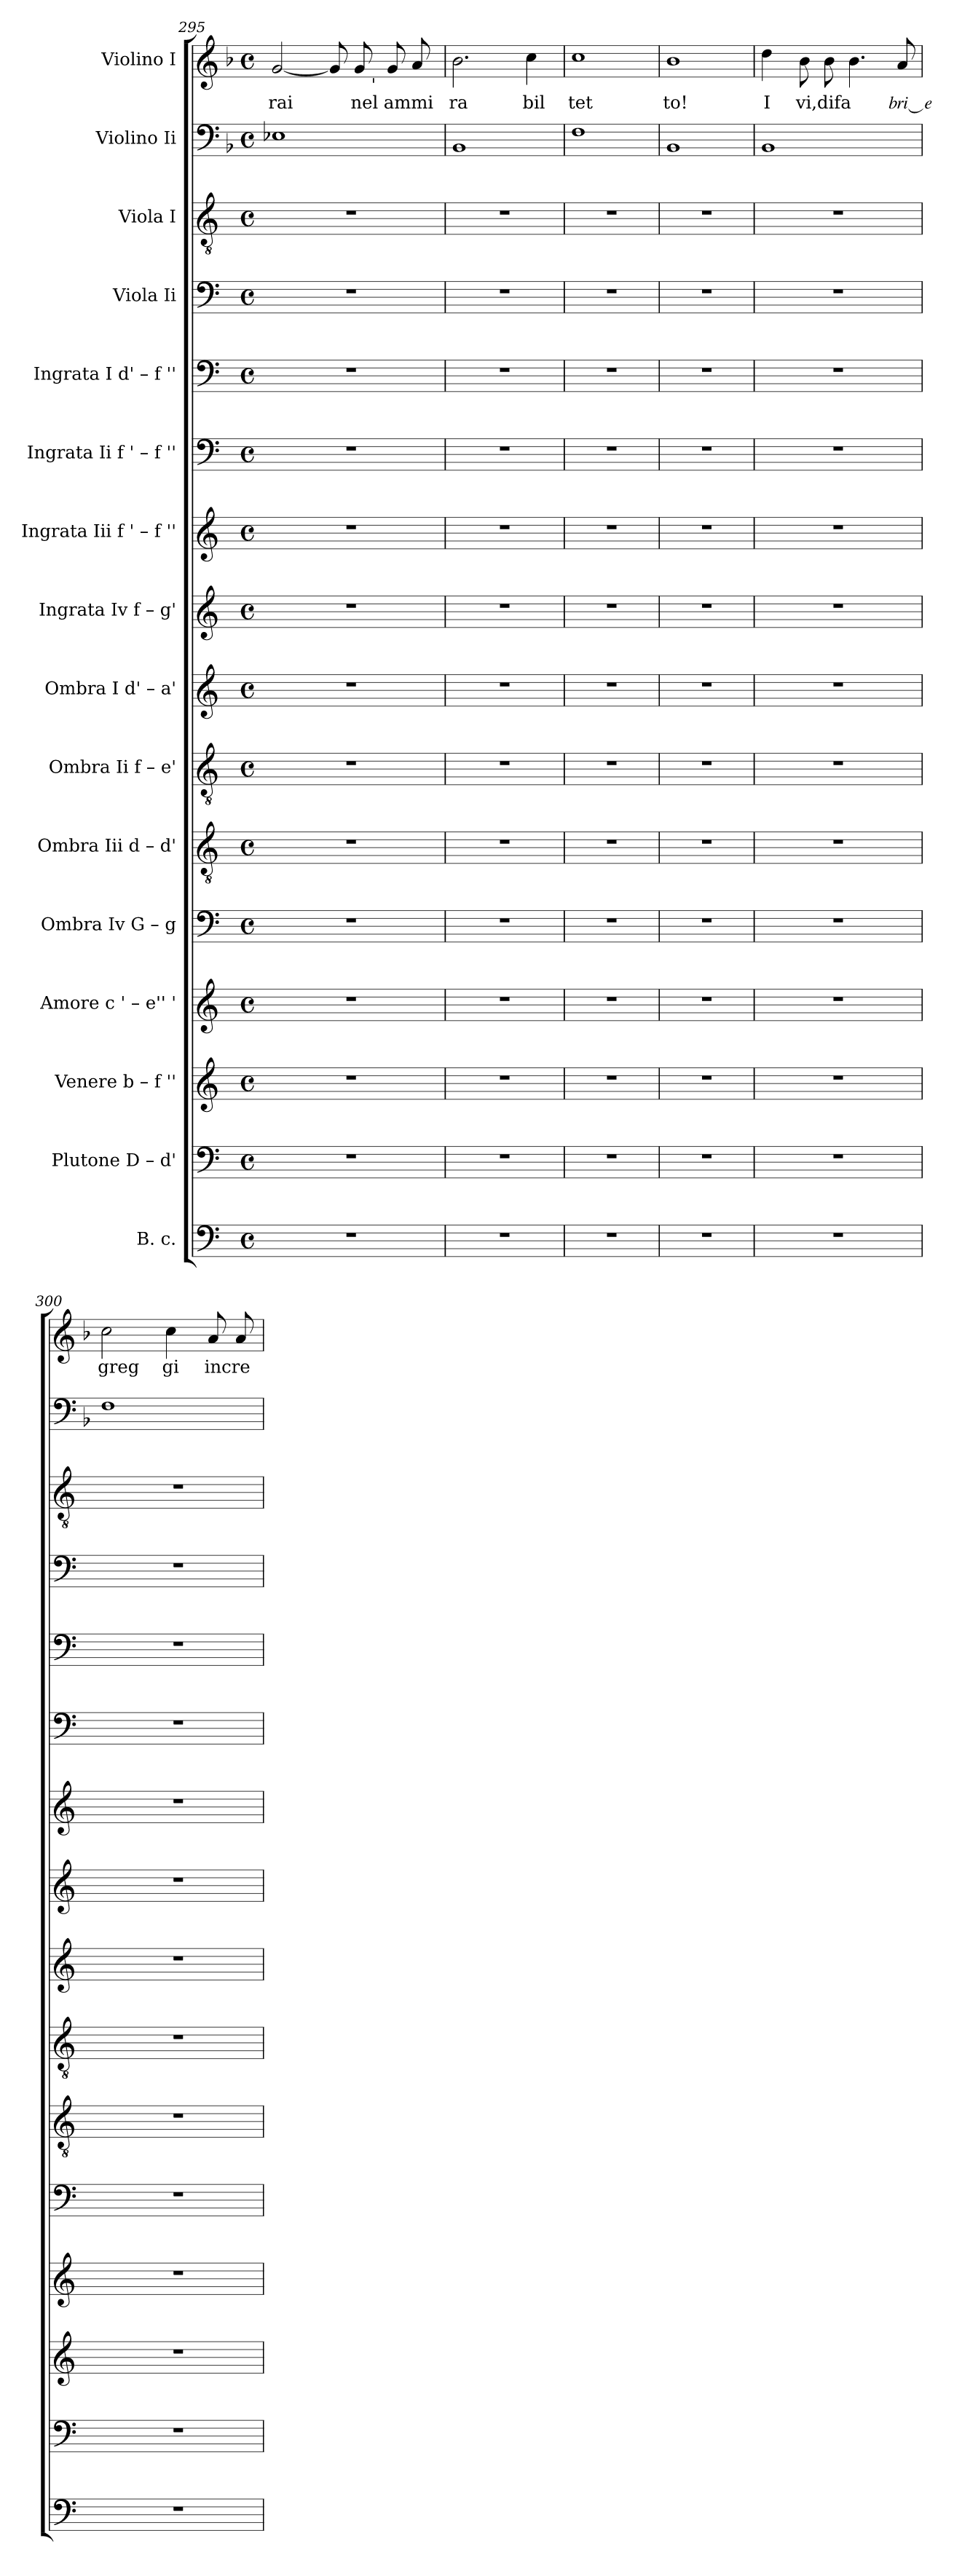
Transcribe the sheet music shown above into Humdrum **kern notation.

**kern	**kern	**kern	**kern	**kern	**kern	**kern	**kern	**kern	**kern	**kern	**kern	**kern	**kern	**kern	**kern	**text
*part16	*part15	*part14	*part13	*part12	*part11	*part10	*part9	*part8	*part7	*part6	*part5	*part4	*part3	*part2	*part1	*part1
*staff16	*staff15	*staff14	*staff13	*staff12	*staff11	*staff10	*staff9	*staff8	*staff7	*staff6	*staff5	*staff4	*staff3	*staff2	*staff1	*staff1
*I"B. c.	*I"Plutone  D – d'	*I"Venere  b – f ''	*I"Amore  c ' – e''  '	*I"Ombra Iv  G – g	*I"Ombra Iii  d – d'	*I"Ombra Ii  f – e'	*I"Ombra I  d' – a'	*I"Ingrata Iv  f – g'	*I"Ingrata Iii  f ' – f ''	*I"Ingrata Ii  f ' – f ''	*I"Ingrata I  d' – f ''	*I"Viola Ii	*I"Viola I	*I"Violino Ii	*I"Violino I	*
*clefF4	*clefF4	*clefG2	*clefG2	*clefF4	*clefGv2	*clefGv2	*clefG2	*clefG2	*clefG2	*clefF4	*clefF4	*clefF4	*clefGv2	*clefF4	*clefG2	*
*k[]	*k[]	*k[]	*k[]	*k[]	*k[]	*k[]	*k[]	*k[]	*k[]	*k[]	*k[]	*k[]	*k[]	*k[b-]	*k[b-]	*
*C:	*C:	*C:	*C:	*C:	*C:	*C:	*C:	*C:	*C:	*C:	*C:	*C:	*C:	*F:	*F:	*
*M4/4	*M4/4	*M4/4	*M4/4	*M4/4	*M4/4	*M4/4	*M4/4	*M4/4	*M4/4	*M4/4	*M4/4	*M4/4	*M4/4	*M4/4	*M4/4	*
*met(c)	*met(c)	*met(c)	*met(c)	*met(c)	*met(c)	*met(c)	*met(c)	*met(c)	*met(c)	*met(c)	*met(c)	*met(c)	*met(c)	*met(c)	*met(c)	*
=295	=295	=295	=295	=295	=295	=295	=295	=295	=295	=295	=295	=295	=295	=295	=295	=295
!	!	!	!	!	!	!	!	!	!	!	!	!	!	!	!	!LO:LY:b:cj
*	*	*	*	*	*	*	*	*	*	*	*	*	*	*	*^	*
1r	1r	1r	1r	1r	1r	1r	1r	1r	1r	1r	1r	1r	1r	1E-X	[<2g/	2ryy	rai
!	!	!	!	!	!	!	!	!	!	!	!	!	!	!	!	!	!LO:LY:b:cj
.	.	.	.	.	.	.	.	.	.	.	.	.	.	.	8g/]	8.ryy	.
!	!	!	!	!	!	!	!	!	!	!	!	!	!	!	!	!	!LO:LY:b:cj
.	.	.	.	.	.	.	.	.	.	.	.	.	.	.	8g/	.	nel
!	!	!	!	!	!	!	!	!	!	!	!	!	!	!	!	!LO:TX:b:t='	!
.	.	.	.	.	.	.	.	.	.	.	.	.	.	.	.	4ryy	.
!	!	!	!	!	!	!	!	!	!	!	!	!	!	!	!	!	!LO:LY:b:cj
.	.	.	.	.	.	.	.	.	.	.	.	.	.	.	8g/	.	ammi
!	!	!	!	!	!	!	!	!	!	!	!	!	!	!	!	!	!LO:LY:b:cj
.	.	.	.	.	.	.	.	.	.	.	.	.	.	.	8a/	.	.
.	.	.	.	.	.	.	.	.	.	.	.	.	.	.	.	16ryy	.
=296	=296	=296	=296	=296	=296	=296	=296	=296	=296	=296	=296	=296	=296	=296	=296	=296	=296
!	!	!	!	!	!	!	!	!	!	!	!	!	!	!	!	!	!LO:LY:b:cj
*	*	*	*	*	*	*	*	*	*	*	*	*	*	*	*v	*v	*
1r	1r	1r	1r	1r	1r	1r	1r	1r	1r	1r	1r	1r	1r	1BB-	2.b-\	ra
!	!	!	!	!	!	!	!	!	!	!	!	!	!	!	!	!LO:LY:b:cj
.	.	.	.	.	.	.	.	.	.	.	.	.	.	.	4cc\	bil
!!LO:LB:g=z
=297	=297	=297	=297	=297	=297	=297	=297	=297	=297	=297	=297	=297	=297	=297	=297	=297
!	!	!	!	!	!	!	!	!	!	!	!	!	!	!	!	!LO:LY:b:cj
1r	1r	1r	1r	1r	1r	1r	1r	1r	1r	1r	1r	1r	1r	1F	1cc	tet
=298	=298	=298	=298	=298	=298	=298	=298	=298	=298	=298	=298	=298	=298	=298	=298	=298
!	!	!	!	!	!	!	!	!	!	!	!	!	!	!	!	!LO:LY:b:cj
1r	1r	1r	1r	1r	1r	1r	1r	1r	1r	1r	1r	1r	1r	1BB-	1b-	to!
=299	=299	=299	=299	=299	=299	=299	=299	=299	=299	=299	=299	=299	=299	=299	=299	=299
!	!	!	!	!	!	!	!	!	!	!	!	!	!	!	!	!LO:LY:b:cj
1r	1r	1r	1r	1r	1r	1r	1r	1r	1r	1r	1r	1r	1r	1BB-	4dd\	I
!	!	!	!	!	!	!	!	!	!	!	!	!	!	!	!	!LO:LY:b:cj
.	.	.	.	.	.	.	.	.	.	.	.	.	.	.	8b-\	vi,difa
!	!	!	!	!	!	!	!	!	!	!	!	!	!	!	!	!LO:LY:b:cj
.	.	.	.	.	.	.	.	.	.	.	.	.	.	.	8b-\	.
!	!	!	!	!	!	!	!	!	!	!	!	!	!	!	!	!LO:LY:b:cj
.	.	.	.	.	.	.	.	.	.	.	.	.	.	.	4.b-\	.
!	!	!	!	!	!	!	!	!	!	!	!	!	!	!	!	!LO:LY:b:cj
.	.	.	.	.	.	.	.	.	.	.	.	.	.	.	8a/	bri‿e
=300	=300	=300	=300	=300	=300	=300	=300	=300	=300	=300	=300	=300	=300	=300	=300	=300
!	!	!	!	!	!	!	!	!	!	!	!	!	!	!	!	!LO:LY:b:cj
1r	1r	1r	1r	1r	1r	1r	1r	1r	1r	1r	1r	1r	1r	1F	2cc\	greg
!	!	!	!	!	!	!	!	!	!	!	!	!	!	!	!	!LO:LY:b:cj
.	.	.	.	.	.	.	.	.	.	.	.	.	.	.	4cc\	gi
!	!	!	!	!	!	!	!	!	!	!	!	!	!	!	!	!LO:LY:b:cj
.	.	.	.	.	.	.	.	.	.	.	.	.	.	.	8a/	incre
!	!	!	!	!	!	!	!	!	!	!	!	!	!	!	!	!LO:LY:b:cj
.	.	.	.	.	.	.	.	.	.	.	.	.	.	.	8a/	.
=	=	=	=	=	=	=	=	=	=	=	=	=	=	=	=	=
*-	*-	*-	*-	*-	*-	*-	*-	*-	*-	*-	*-	*-	*-	*-	*-	*-
